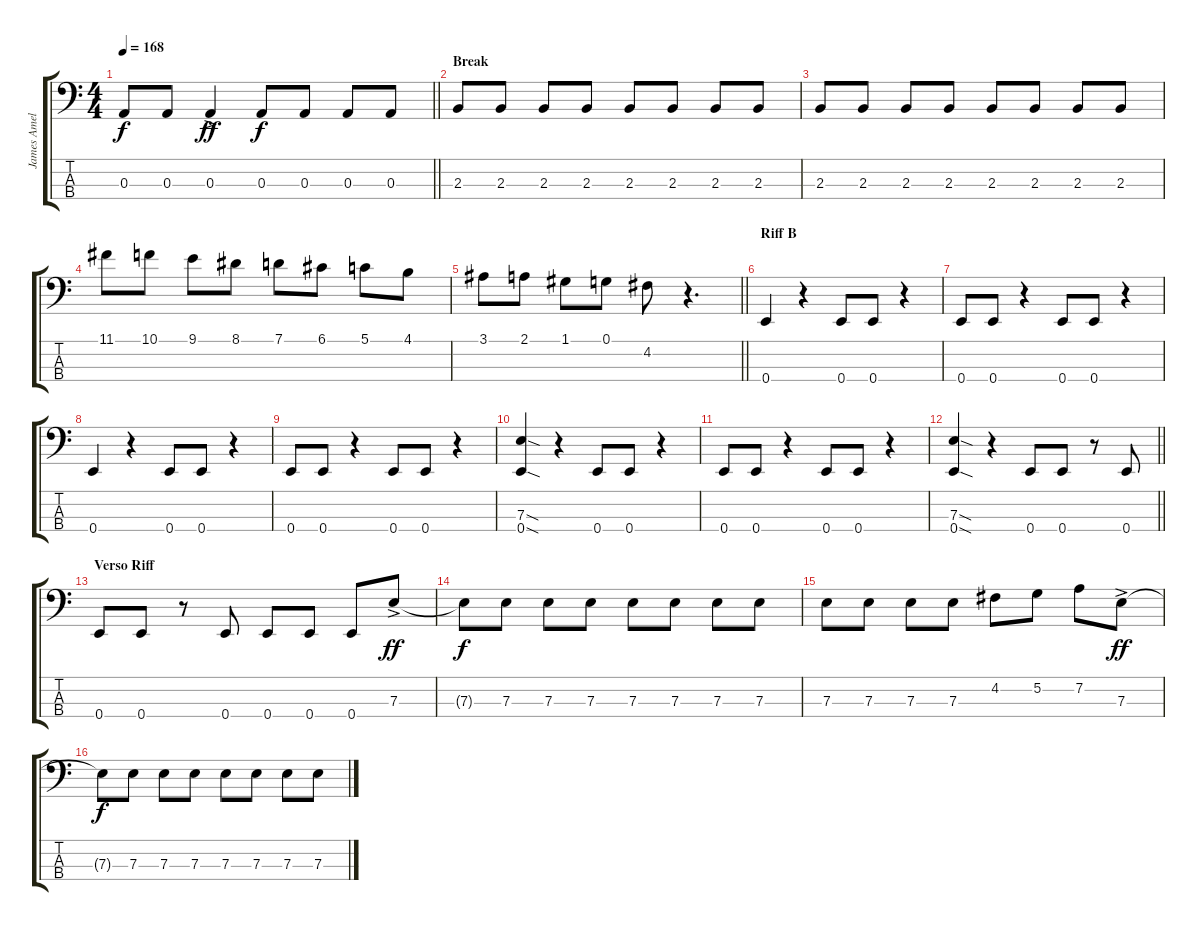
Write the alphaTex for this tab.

\track ("James Amelio Pulli" "James Amel") {instrument electricbassfinger}
\staff {score tabs}
\tuning (G2 D2 A1 E1) {hide}
\ts (4 4)
\tempo 168
\clef f4
\barLineRight lightlight
\ks c
0.3{t}.8{dy f} 0.3.8 0.3{ac}.4{dy ff} 0.3.8{dy f} 0.3.8 0.3.8 0.3.8 |
\section ("" "Break")
2.3.8 2.3.8 2.3.8 2.3.8 2.3.8 2.3.8 2.3.8 2.3.8 |
2.3.8 2.3.8 2.3.8 2.3.8 2.3.8 2.3.8 2.3.8 2.3.8 |
11.1.8 10.1.8 9.1.8 8.1.8 7.1.8 6.1.8 5.1.8 4.1.8 |
\barLineRight lightlight
3.1.8 2.1.8 1.1.8 0.1.8 4.2.8 r.4{d} |
\section ("" "Riff B")
0.4.4 r.4 0.4.8 0.4.8 r.4 |
0.4.8 0.4.8 r.4 0.4.8 0.4.8 r.4 |
0.4.4 r.4 0.4.8 0.4.8 r.4 |
0.4.8 0.4.8 r.4 0.4.8 0.4.8 r.4 |
(7.3{sod} 0.4{sod}).4 r.4 0.4.8 0.4.8 r.4 |
0.4.8 0.4.8 r.4 0.4.8 0.4.8 r.4 |
\barLineRight lightlight
(7.3{sod} 0.4{sod}).4 r.4 0.4.8 0.4.8 r.8 0.4.8 |
\section ("" "Verso Riff")
0.4.8 0.4.8 r.8 0.4.8 0.4.8 0.4.8 0.4.8 7.3{ac}.8{dy ff} |
7.3{t}.8{dy f} 7.3.8 7.3.8 7.3.8 7.3.8 7.3.8 7.3.8 7.3.8 |
7.3.8 7.3.8 7.3.8 7.3.8 4.2.8 5.2.8 7.2.8 7.3{ac}.8{dy ff} |
7.3{t}.8{dy f} 7.3.8 7.3.8 7.3.8 7.3.8 7.3.8 7.3.8 7.3.8
